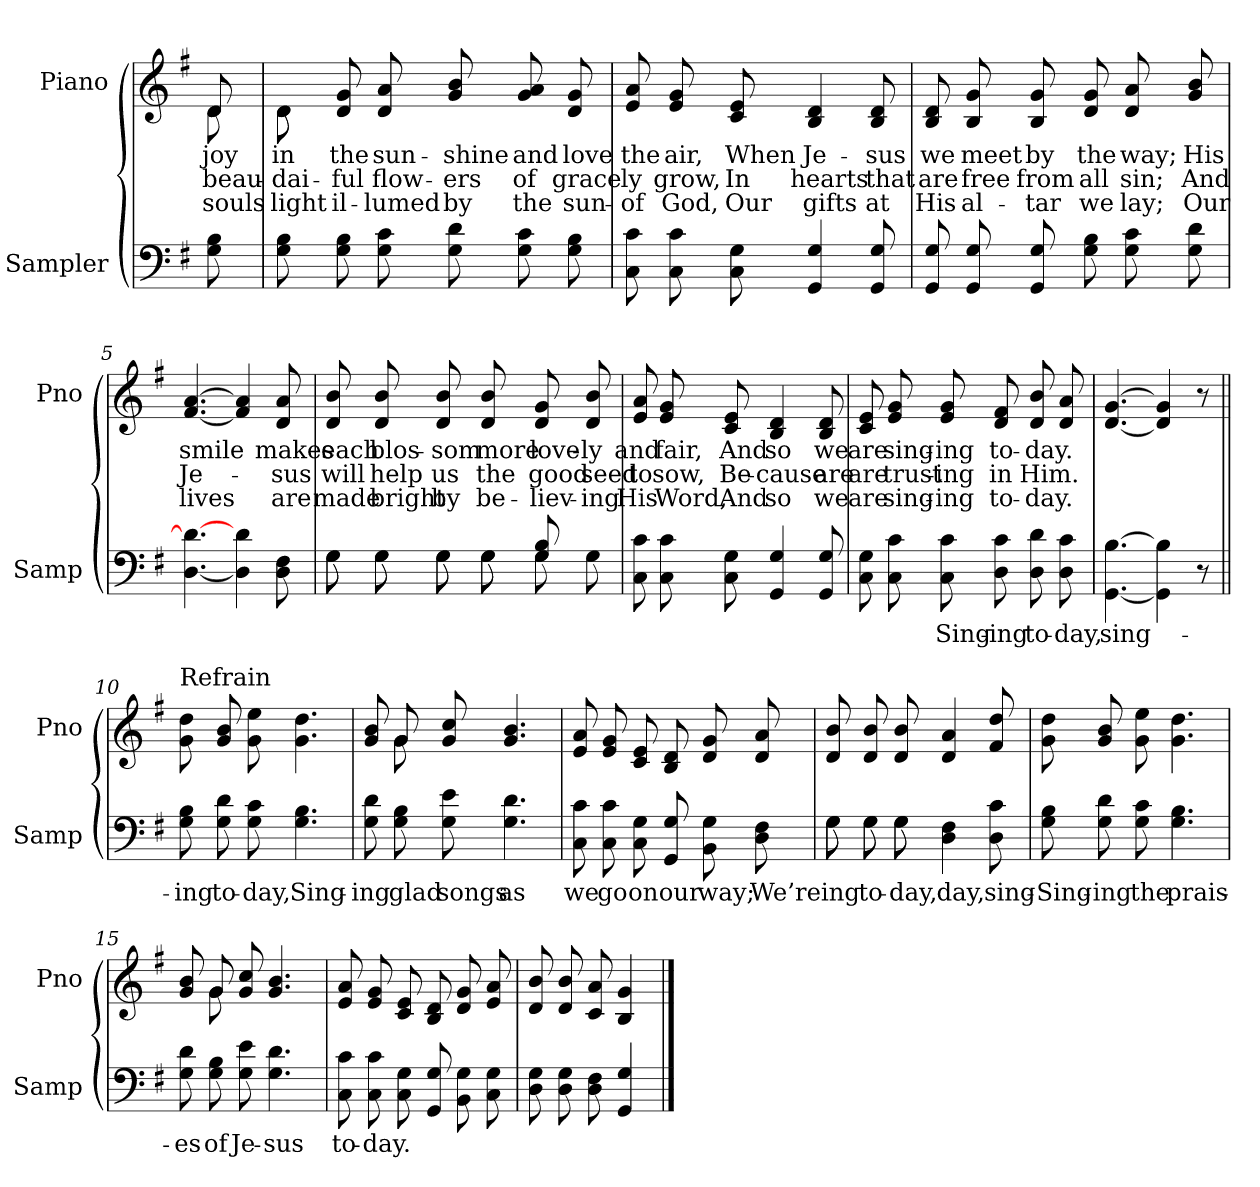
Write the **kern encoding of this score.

**kern	**text	**kern	**text	**text	**text
*part2	*part2	*part1	*part1	*part1	*part1
*staff2	*staff2	*staff1	*staff1	*staff1	*staff1
*I"Sampler	*	*I"Piano	*	*	*
*I'Samp	*	*I'Pno	*	*	*
*clefF4	*	*clefG2	*	*	*
*k[f#]	*	*k[f#]	*	*	*
*G:	*	*G:	*	*	*
=1	=1	=1	=1	=1	=1
*	*	*^	*	*	*
8G 8B	.	8d/	8d	joy	beau-	souls
=2	=2	=2	=2	=2	=2	=2
8G 8B	.	8d\	8d	in	dai-	-light
8G 8B	.	8d 8g	2ryy	the	-ful	il-
8G 8c	.	8d 8a	.	sun-	flow-	-lumed
8G 8d	.	8g 8b	.	-shine	-ers	by
8G 8c	.	8g 8a	.	and	of	the
8G 8B	.	8d 8g	8ryy	love	grace	sun-
*	*	*v	*v	*	*	*
=3	=3	=3	=3	=3	=3
8C 8c	.	8e 8a	the	-ly	of
8C 8c	.	8e 8g	air,	grow,	God,
8C 8G	.	8c 8e	When	In	Our
4GG 4G	.	4B 4d	Je-	hearts	gifts
8GG 8G	.	8B 8d	-sus	that	at
=4	=4	=4	=4	=4	=4
8GG 8G	.	8B 8d	we	are	His
8GG 8G	.	8B 8g	meet	free	al-
8GG 8G	.	8B 8g	by	from	-tar
8G 8B	.	8d 8g	the	all	we
8G 8c	.	8d 8a	way;	sin;	lay;
8G 8d	.	8g 8b	His	And	Our
=5	=5	=5	=5	=5	=5
[4.D 4.d_	.	[4.f# [4.a	smile	Je-	lives
4D] 4d	.	4f#] 4a]	.	.	.
8D 8F#	.	8d 8a	makes	-sus	are
=6	=6	=6	=6	=6	=6
*^	*	*	*	*	*
8G\	8G	.	8d 8b	each	will	made
8G\	8G	.	8d 8b	blos-	help	bright
8G\	8G	.	8d 8b	-som	us	by
8G\	8G	.	8d 8b	more	the	be-
8G 8B	8G	.	8d 8g	love-	good	-liev-
8G\	8ryy	.	8d 8b	-ly	seed	-ing
*v	*v	*	*	*	*	*
=7	=7	=7	=7	=7	=7
8C 8c	.	8e 8a	and	to	His
8C 8c	.	8e 8g	fair,	sow,	Word,
8C 8G	.	8c 8e	And	Be-	And
4GG 4G	.	4B 4d	so	-cause	so
8GG 8G	.	8B 8d	we	are	we
=8	=8	=8	=8	=8	=8
8C 8G	.	8c 8e	are	are	are
8C 8c	.	8e 8g	sing-	trust-	sing-
8C 8c	Sing-	8e 8g	-ing	-ing	-ing
8D 8c	-ing	8d 8f#	to-	in	to-
8D 8d	to-	8d 8b	-day.	Him.	-day.
8D 8c	-day,	8d 8a	.	.	.
=9	=9	=9	=9	=9	=9
[4.GG [4.B	sing-	[4.d [4.g	.	.	.
4GG] 4B]	.	4d] 4g]	.	.	.
8r	.	8r	.	.	.
=10||	=10||	=10||	=10||	=10||	=10||
!	!	!LO:TX:t=Refrain	!	!	!
8G 8B	-ing	8g 8dd	.	.	.
8G 8d	to-	8g 8b	.	.	.
8G 8c	-day,	8g 8ee	.	.	.
4.G 4.B	Sing-	4.g 4.dd	.	.	.
=11	=11	=11	=11	=11	=11
*	*	*^	*	*	*
8G 8d	-ing	8g 8b	8ryy	.	.	.
8G 8B	glad	8g/	8g	.	.	.
8G 8e	songs	8g 8cc	2ryy	.	.	.
4.G 4.d	as	4.g 4.b	.	.	.	.
*	*	*v	*v	*	*	*
=12	=12	=12	=12	=12	=12
8C 8c	we	8e 8a	.	.	.
8C 8c	go	8e 8g	.	.	.
8C 8G	on	8c 8e	.	.	.
8GG 8G	our	8B 8d	.	.	.
8BB 8G	way;	8d 8g	.	.	.
8D 8F#	We’re	8d 8a	.	.	.
=13	=13	=13	=13	=13	=13
*^	*	*	*	*	*
8G\	8G	-ing	8d 8b	.	.	.
8G\	8G	to-	8d 8b	.	.	.
8G\	8G	-day,	8d 8b	.	.	.
4D 4F#	4.ryy	-day,	4d 4a	.	.	.
8D 8c	.	sing-	8f# 8dd	.	.	.
*v	*v	*	*	*	*	*
=14	=14	=14	=14	=14	=14
8G 8B	Sing-	8g 8dd	.	.	.
8G 8d	-ing	8g 8b	.	.	.
8G 8c	the	8g 8ee	.	.	.
4.G 4.B	prais-	4.g 4.dd	.	.	.
=15	=15	=15	=15	=15	=15
*	*	*^	*	*	*
8G 8d	-es	8g 8b	8ryy	.	.	.
8G 8B	of	8g/	8g	.	.	.
8G 8e	Je-	8g 8cc	2ryy	.	.	.
4.G 4.d	-sus	4.g 4.b	.	.	.	.
*	*	*v	*v	*	*	*
=16	=16	=16	=16	=16	=16
8C 8c	to-	8e 8a	.	.	.
8C 8c	-day.	8e 8g	.	.	.
8C 8G	.	8c 8e	.	.	.
8GG 8G	.	8B 8d	.	.	.
8BB 8G	.	8d 8g	.	.	.
8C 8G	.	8e 8a	.	.	.
=17	=17	=17	=17	=17	=17
8D 8G	.	8d 8b	.	.	.
8D 8G	.	8d 8b	.	.	.
8D 8F#	.	8c 8a	.	.	.
4GG 4G	.	4B 4g	.	.	.
==	==	==	==	==	==
*-	*-	*-	*-	*-	*-
